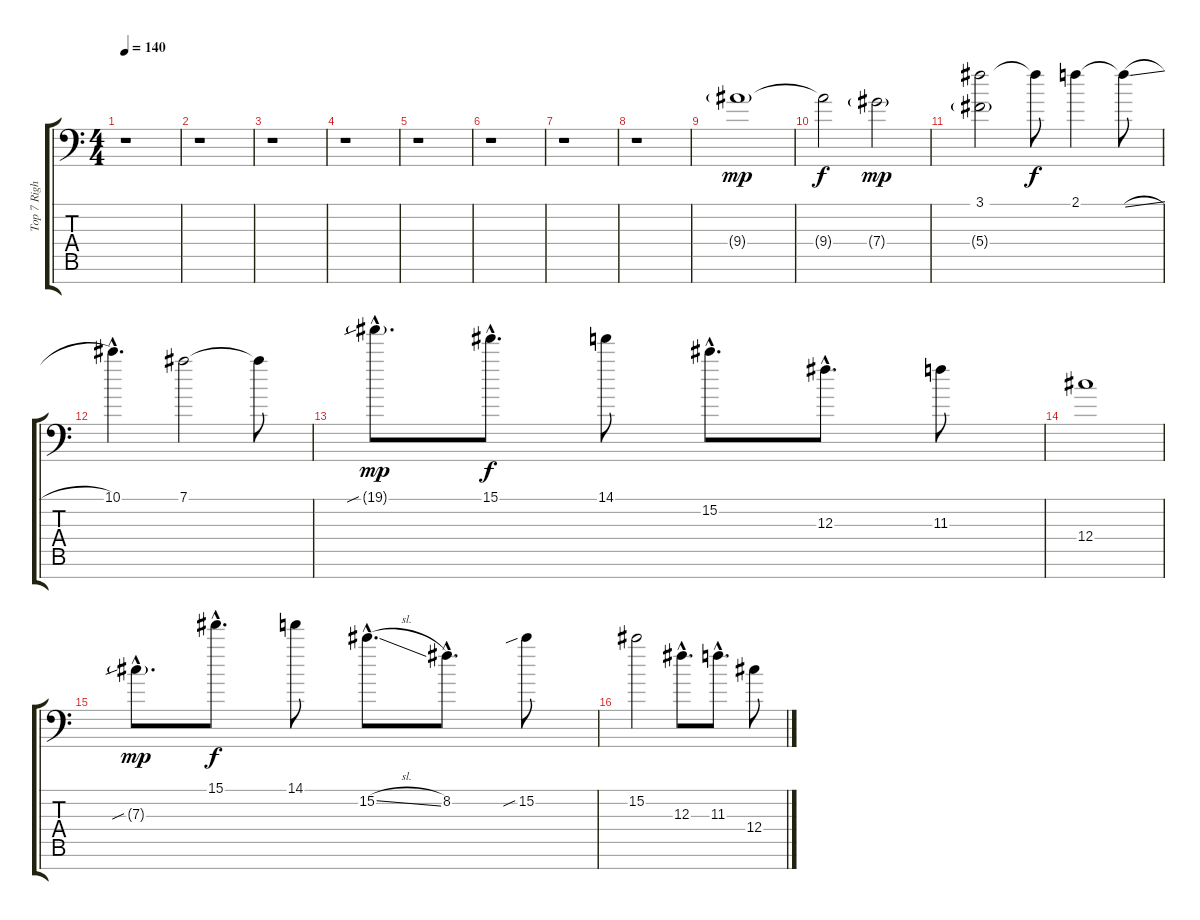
\track ("Top 7 Right Channel" "Top 7 Righ") {instrument overdrivenguitar}
\staff {score tabs}
\tuning (Eb4 Bb3 Gb3 Db3 Ab2 Eb2 Bb1) {hide}
\ts (4 4)
\tempo 140
\clef f4
\ks c
r.1{dy f} |
r.1 |
r.1 |
r.1 |
r.1 |
r.1 |
r.1 |
r.1 |
9.4{g}.1{dy mp volume 12} |
9.4{t}.2{dy f} 7.4{g}.2{dy mp} |
(3.1 5.4{g}).2 3.1{t}.8{dy f} 2.1.4 2.1{sl t}.8 |
10.1{hac}.4{d} 7.1.2 7.1{t}.8 |
19.1{sib g hac}.8{d dy mp} 15.1{hac}.8{d dy f} 14.1.8 15.2{hac}.8{d} 12.3{hac}.8{d} 11.3.8 |
12.4.1 |
7.3{sib g hac}.8{d dy mp} 15.1{hac}.8{d dy f} 14.1.8 15.2{sl hac}.8{d} 8.2{hac}.8{d} 15.2{sib}.8 |
15.2.2 12.3{hac}.8{d} 11.3{hac}.8{d} 12.4.8
